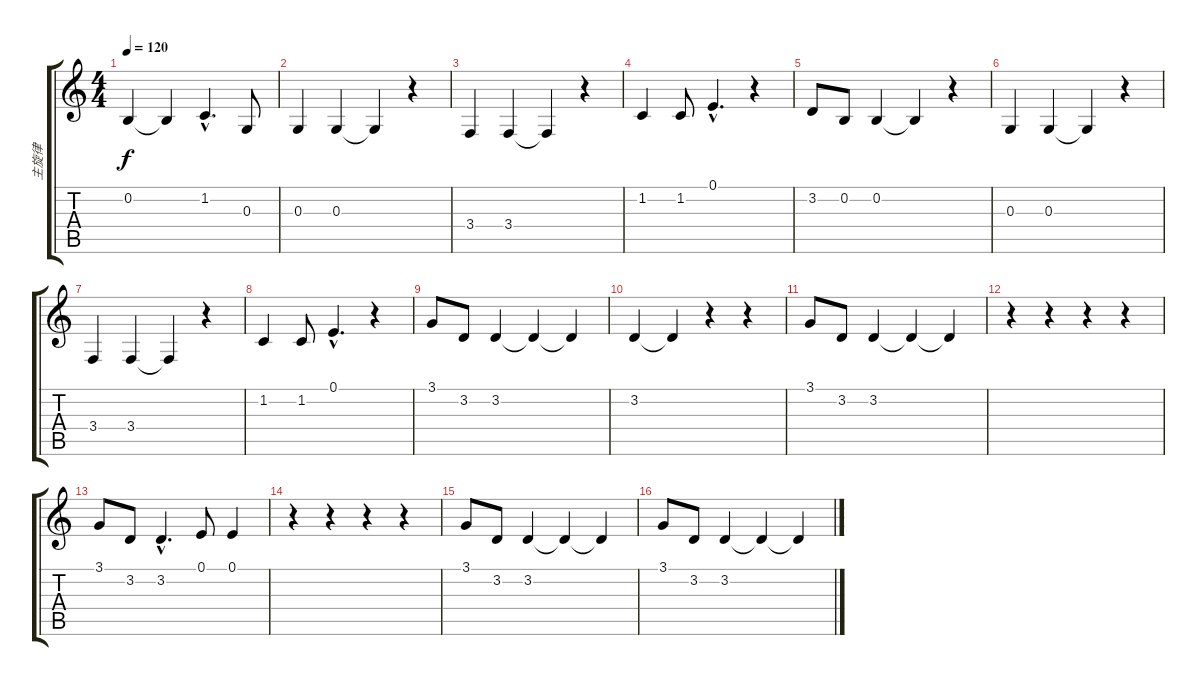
\track ("主旋律" "主旋律") {instrument viola}
\staff {score tabs}
\tuning (E4 B3 G3 D3 A2 E2) {hide}
\ts (4 4)
\tempo 120
\clef g2
\ks c
0.2.4{dy f} 0.2{t}.4 1.2{hac}.4{d} 0.3.8 |
0.3.4 0.3.4 0.3{t}.4 r.4 |
3.4.4 3.4.4 3.4{t}.4 r.4 |
1.2.4 1.2.8 0.1{hac}.4{d} r.4 |
3.2.8 0.2.8 0.2.4 0.2{t}.4 r.4 |
0.3.4 0.3.4 0.3{t}.4 r.4 |
3.4.4 3.4.4 3.4{t}.4 r.4 |
1.2.4 1.2.8 0.1{hac}.4{d} r.4 |
3.1.8 3.2.8 3.2.4 3.2{t}.4 3.2{t}.4 |
3.2.4 3.2{t}.4 r.4 r.4 |
3.1.8 3.2.8 3.2.4 3.2{t}.4 3.2{t}.4 |
r.4 r.4 r.4 r.4 |
3.1.8 3.2.8 3.2{hac}.4{d} 0.1.8 0.1.4 |
r.4 r.4 r.4 r.4 |
3.1.8 3.2.8 3.2.4 3.2{t}.4 3.2{t}.4 |
3.1.8 3.2.8 3.2.4 3.2{t}.4 3.2{t}.4
